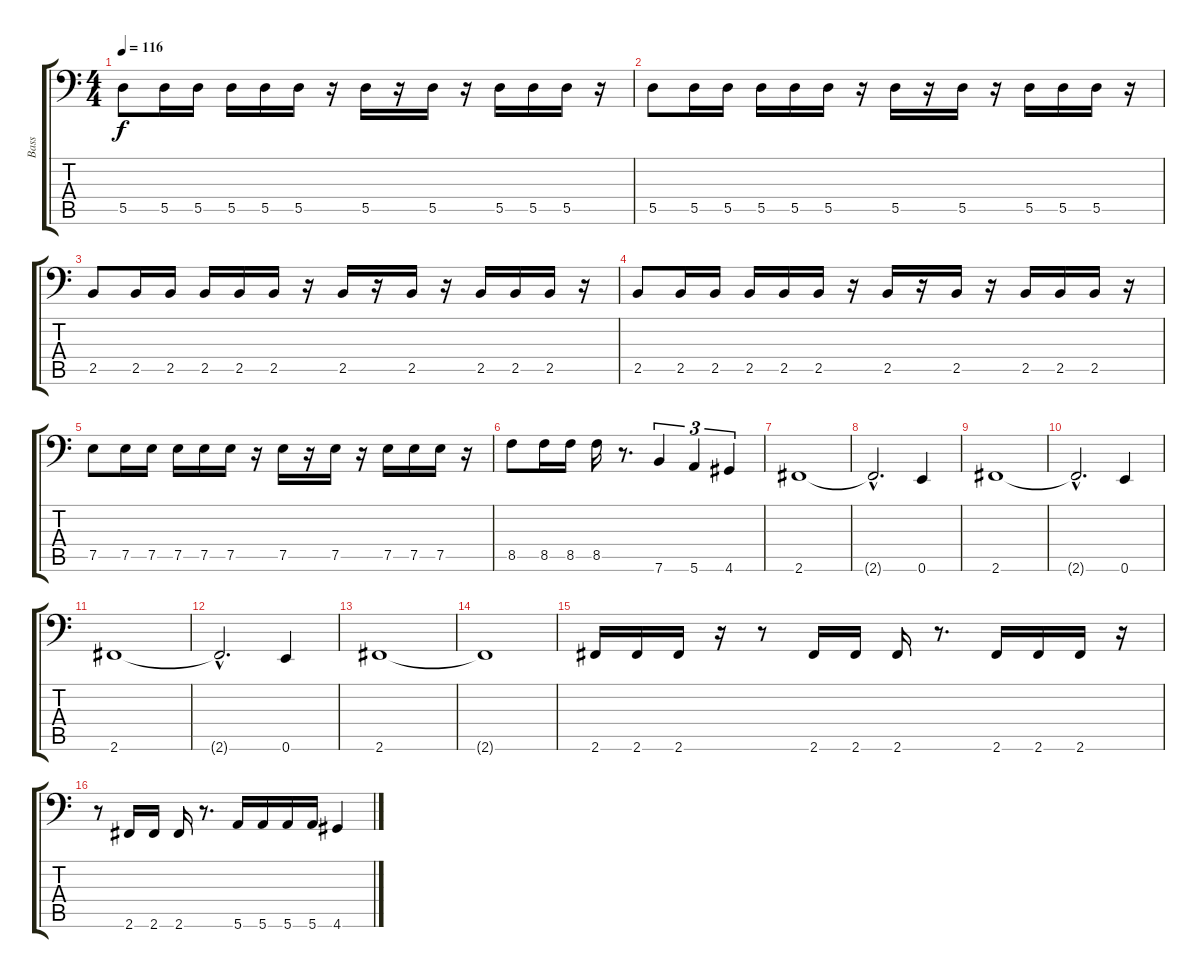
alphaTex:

\track ("Bass" "Bass") {instrument slapbass1}
\staff {score tabs}
\tuning (E3 B2 G2 D2 A1 E1) {hide}
\ts (4 4)
\tempo 116
\clef f4
\ks c
5.5.8{dy f} 5.5.16 5.5.16 5.5.16 5.5.16 5.5.16 r.16 5.5.16 r.16 5.5.16 r.16 5.5.16 5.5.16 5.5.16 r.16 |
5.5.8 5.5.16 5.5.16 5.5.16 5.5.16 5.5.16 r.16 5.5.16 r.16 5.5.16 r.16 5.5.16 5.5.16 5.5.16 r.16 |
2.5.8 2.5.16 2.5.16 2.5.16 2.5.16 2.5.16 r.16 2.5.16 r.16 2.5.16 r.16 2.5.16 2.5.16 2.5.16 r.16 |
2.5.8 2.5.16 2.5.16 2.5.16 2.5.16 2.5.16 r.16 2.5.16 r.16 2.5.16 r.16 2.5.16 2.5.16 2.5.16 r.16 |
7.5.8 7.5.16 7.5.16 7.5.16 7.5.16 7.5.16 r.16 7.5.16 r.16 7.5.16 r.16 7.5.16 7.5.16 7.5.16 r.16 |
8.5.8 8.5.16 8.5.16 8.5.16 r.8{d} 7.6.4{tu (3 2)} 5.6.4{tu (3 2)} 4.6.4{tu (3 2)} |
2.6.1 |
2.6{hac t}.2{d} 0.6.4 |
2.6.1 |
2.6{hac t}.2{d} 0.6.4 |
2.6.1 |
2.6{hac t}.2{d} 0.6.4 |
2.6.1 |
2.6{t}.1 |
2.6.16 2.6.16 2.6.16 r.16 r.8 2.6.16 2.6.16 2.6.16 r.8{d} 2.6.16 2.6.16 2.6.16 r.16 |
r.8 2.6.16 2.6.16 2.6.16 r.8{d} 5.6.16 5.6.16 5.6.16 5.6.16 4.6.4
